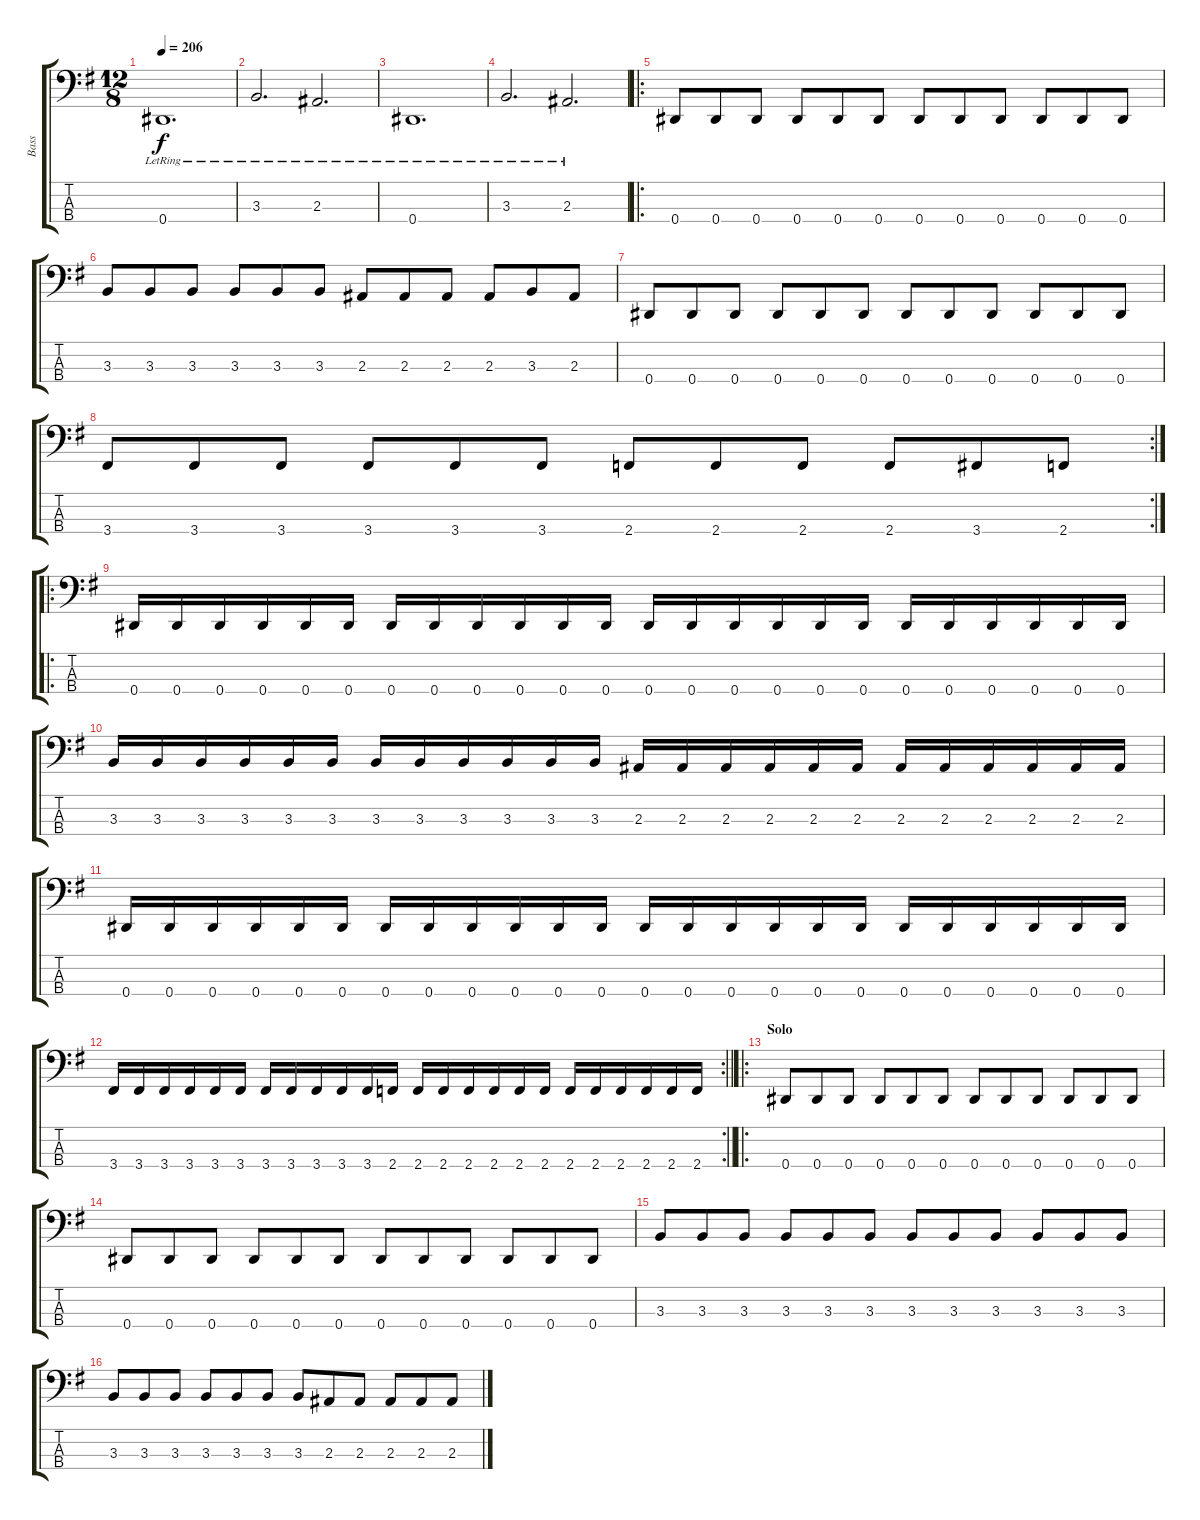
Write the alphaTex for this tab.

\track ("Bass" "Bass") {instrument electricbasspick}
\staff {score tabs}
\tuning (Gb2 Db2 Ab1 Eb1) {hide}
\ts (12 8)
\tempo 206
\clef f4
\ks g
0.4{lr}.1{d dy f} |
3.3{lr}.2{d} 2.3{lr}.2{d} |
0.4{lr}.1{d} |
3.3{lr}.2{d} 2.3{lr}.2{d} |
\ro
0.4.8 0.4.8 0.4.8 0.4.8 0.4.8 0.4.8 0.4.8 0.4.8 0.4.8 0.4.8 0.4.8 0.4.8 |
3.3.8 3.3.8 3.3.8 3.3.8 3.3.8 3.3.8 2.3.8 2.3.8 2.3.8 2.3.8 3.3.8 2.3.8 |
0.4.8 0.4.8 0.4.8 0.4.8 0.4.8 0.4.8 0.4.8 0.4.8 0.4.8 0.4.8 0.4.8 0.4.8 |
\rc 2
3.4.8 3.4.8 3.4.8 3.4.8 3.4.8 3.4.8 2.4.8 2.4.8 2.4.8 2.4.8 3.4.8 2.4.8 |
\ro
0.4.16 0.4.16 0.4.16 0.4.16 0.4.16 0.4.16 0.4.16 0.4.16 0.4.16 0.4.16 0.4.16 0.4.16 0.4.16 0.4.16 0.4.16 0.4.16 0.4.16 0.4.16 0.4.16 0.4.16 0.4.16 0.4.16 0.4.16 0.4.16 |
3.3.16 3.3.16 3.3.16 3.3.16 3.3.16 3.3.16 3.3.16 3.3.16 3.3.16 3.3.16 3.3.16 3.3.16 2.3.16 2.3.16 2.3.16 2.3.16 2.3.16 2.3.16 2.3.16 2.3.16 2.3.16 2.3.16 2.3.16 2.3.16 |
0.4.16 0.4.16 0.4.16 0.4.16 0.4.16 0.4.16 0.4.16 0.4.16 0.4.16 0.4.16 0.4.16 0.4.16 0.4.16 0.4.16 0.4.16 0.4.16 0.4.16 0.4.16 0.4.16 0.4.16 0.4.16 0.4.16 0.4.16 0.4.16 |
\rc 2
\barLineRight lightlight
3.4.16 3.4.16 3.4.16 3.4.16 3.4.16 3.4.16 3.4.16 3.4.16 3.4.16 3.4.16 3.4.16 2.4.16 2.4.16 2.4.16 2.4.16 2.4.16 2.4.16 2.4.16 2.4.16 2.4.16 2.4.16 2.4.16 2.4.16 2.4.16 |
\ro
\section ("" "Solo")
0.4.8 0.4.8 0.4.8 0.4.8 0.4.8 0.4.8 0.4.8 0.4.8 0.4.8 0.4.8 0.4.8 0.4.8 |
0.4.8 0.4.8 0.4.8 0.4.8 0.4.8 0.4.8 0.4.8 0.4.8 0.4.8 0.4.8 0.4.8 0.4.8 |
3.3.8 3.3.8 3.3.8 3.3.8 3.3.8 3.3.8 3.3.8 3.3.8 3.3.8 3.3.8 3.3.8 3.3.8 |
3.3.8 3.3.8 3.3.8 3.3.8 3.3.8 3.3.8 3.3.8 2.3.8 2.3.8 2.3.8 2.3.8 2.3.8
